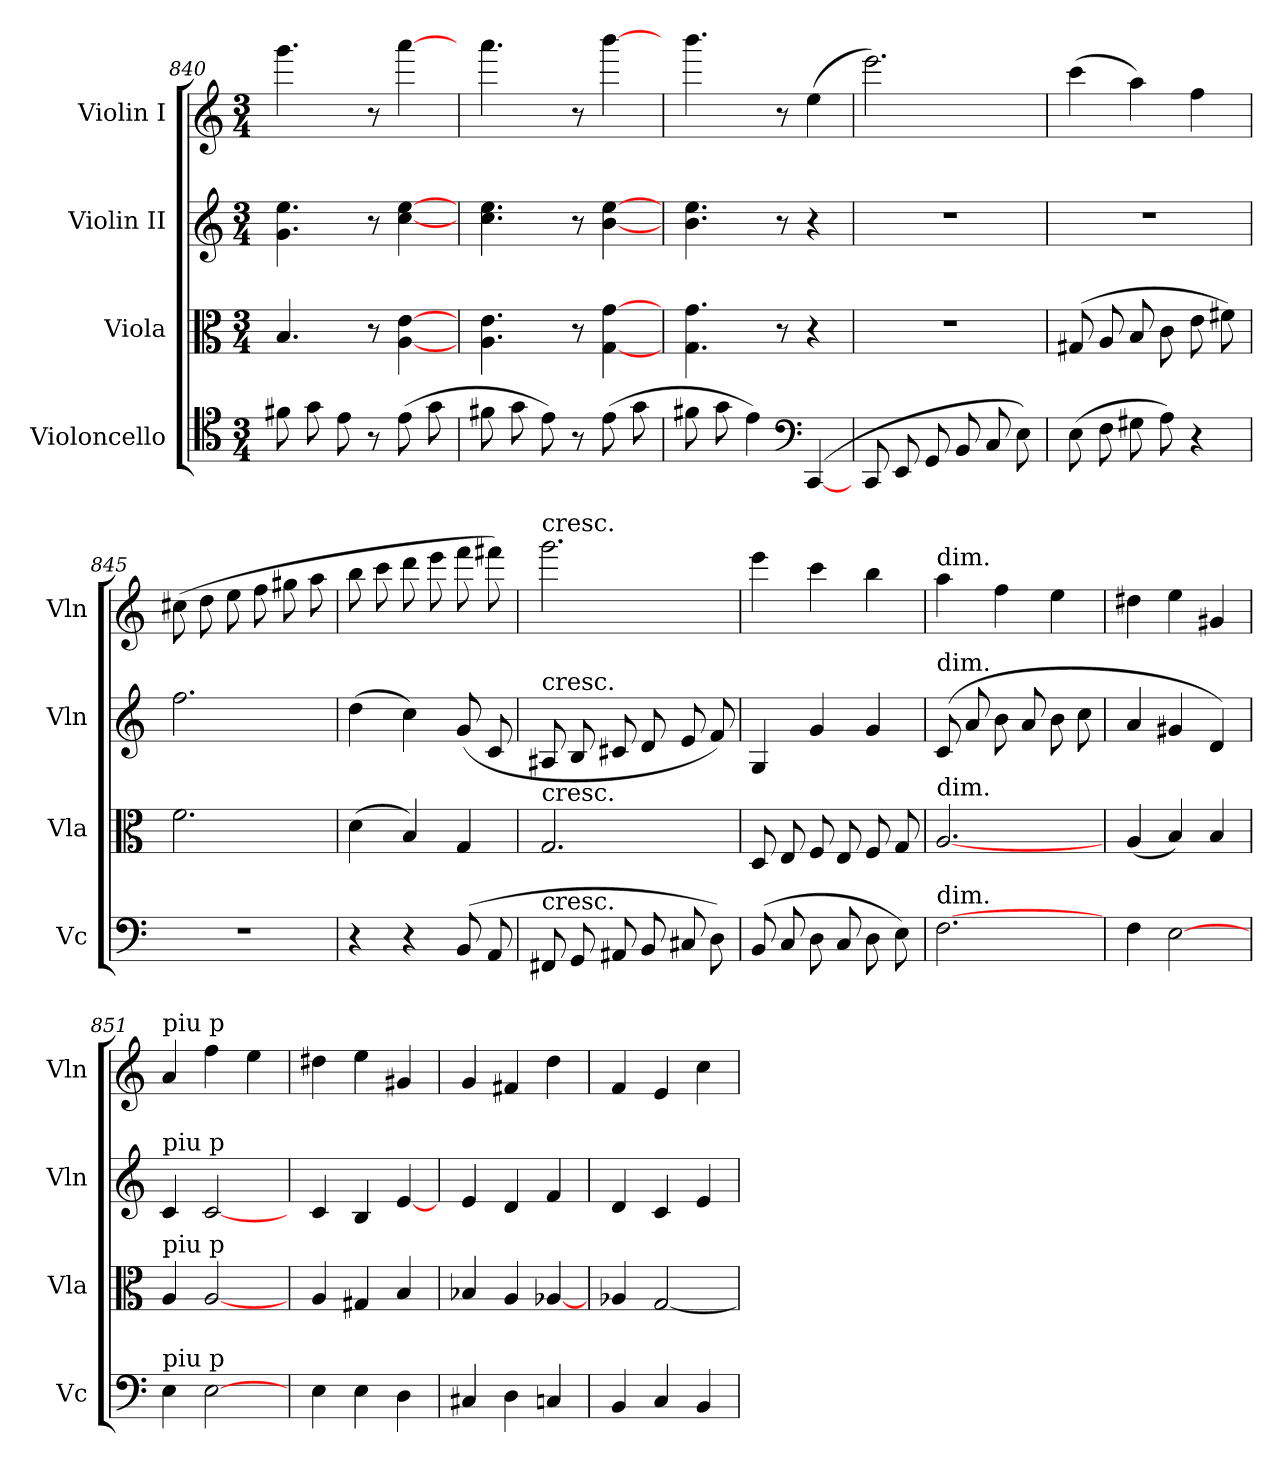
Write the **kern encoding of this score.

**kern	**kern	**kern	**kern
*part4	*part3	*part2	*part1
*staff4	*staff3	*staff2	*staff1
*I"Violoncello	*I"Viola	*I"Violin II	*I"Violin I
*I'Vc	*I'Vla	*I'Vln	*I'Vln
*clefC4	*clefC3	*clefG2	*clefG2
*k[]	*k[]	*k[]	*k[]
*C:	*C:	*C:	*C:
*M3/4	*M3/4	*M3/4	*M3/4
=840	=840	=840	=840
8f#X	4.B	4.g 4.ee	4.ggg
8g	.	.	.
8e	.	.	.
8r	8r	8r	8r
(8e	[4A [4e	[4cc [4ee	[4aaa
8g	.	.	.
=841	=841	=841	=841
8f#X	4.A 4.e	4.cc 4.ee	4.aaa
8g	.	.	.
8e)	.	.	.
8r	8r	8r	8r
(8e	[4G [4g	[4b [4ee	[4bbb
8g	.	.	.
=842	=842	=842	=842
8f#X	4.G 4.g	4.b 4.ee	4.bbb
8g	.	.	.
4e)	.	.	.
.	8r	8r	8r
*clefF4	*	*	*
([4CC	4r	4r	(4ee
=843	=843	=843	=843
8CC	2.r	2.r	2.eee)
8EE	.	.	.
8GG	.	.	.
8BB	.	.	.
8C	.	.	.
8E)	.	.	.
=844	=844	=844	=844
(8E	(8G#X	2.r	(4ccc
8F	8A	.	.
8G#X	8B	.	4aa)
8A)	8c	.	.
4r	8e	.	4ff
.	8f#X)	.	.
=845	=845	=845	=845
2.r	2.f	2.ff	(8cc#X
.	.	.	8dd
.	.	.	8ee
.	.	.	8ff
.	.	.	8gg#X
.	.	.	8aa
=846	=846	=846	=846
4r	(4d	(4dd	8bb
.	.	.	8ccc
4r	4B)	4cc)	8ddd
.	.	.	8eee
(8BB	4G	(8g	8fff
8AA	.	8c	8fff#X)
=847	=847	=847	=847
!	!	!	!LO:TX:a:t=cresc.
!	!	!LO:TX:a:t=cresc.	!
!	!LO:TX:a:t=cresc.	!	!
!LO:TX:a:t=cresc.	!	!	!
8FF#X	2.G	8A#X	2.ggg
8GG	.	8B	.
8AA#X	.	8c#X	.
8BB	.	8d	.
8C#X	.	8e	.
8D)	.	8f)	.
=848	=848	=848	=848
(8BB	8D	4G	4eee
8C	8E	.	.
8D	8F	4g	4ccc
8C	8E	.	.
8D	8F	4g	4bb
8E)	8G	.	.
=849	=849	=849	=849
!	!	!	!LO:TX:a:t=dim.
!	!	!LO:TX:a:t=dim.	!
!	!LO:TX:a:t=dim.	!	!
!LO:TX:a:t=dim.	!	!	!
[2.F	[2.A	(8c	4aa
.	.	8a	.
.	.	8b	4ff
.	.	8a	.
.	.	8b	4ee
.	.	8cc	.
=850	=850	=850	=850
4F	(4A	4a	4dd#X
[2E	4B)	4g#X	4ee
.	4B	4d)	4g#X
=851	=851	=851	=851
!	!	!	!LO:TX:a:t=piu p
!	!	!LO:TX:a:t=piu p	!
!	!LO:TX:a:t=piu p	!	!
!LO:TX:a:t=piu p	!	!	!
4E	4A	4c	4a
[2E	[2A	[2c	4ff
.	.	.	4ee
=852	=852	=852	=852
4E	4A	4c	4dd#X
4E	4G#X	4B	4ee
4D	4B	[4e	4g#X
=853	=853	=853	=853
4C#X	4B-X	4e	4g
4D	4A	4d	4f#X
4Cn	[4A-X	4f	4dd
=854	=854	=854	=854
4BB	4A-X	4d	4f
4C	[2G	4c	4e
4BB	.	4e	4cc
=	=	=	=
*-	*-	*-	*-
